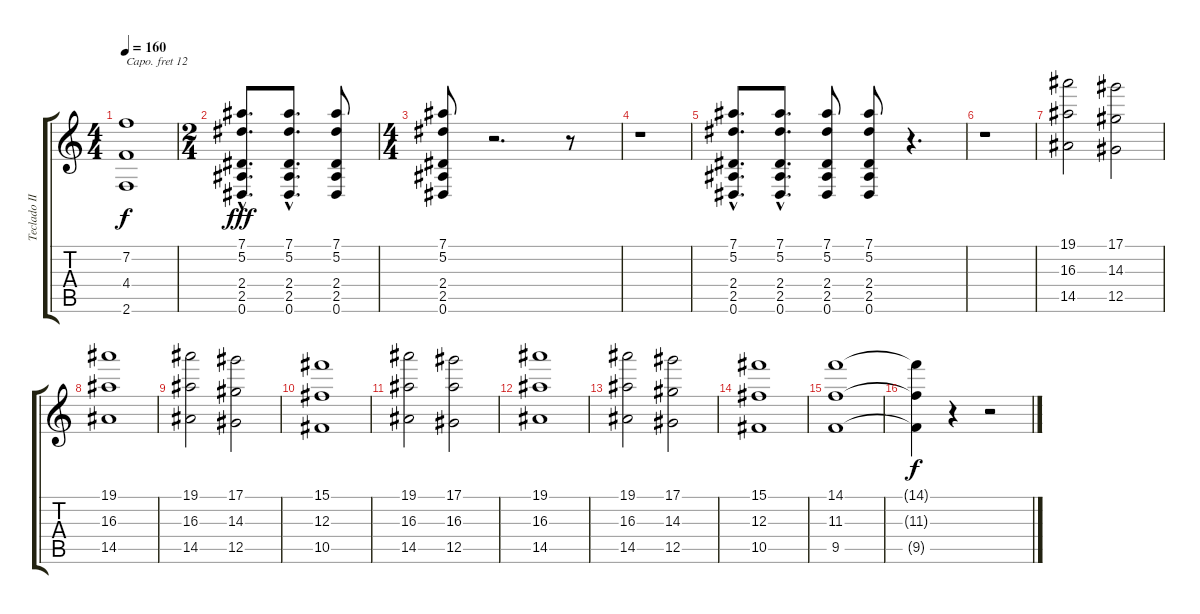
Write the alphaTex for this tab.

\track ("Teclado II" "Teclado II") {instrument stringensemble1}
\staff {score tabs}
\capo 12
\tuning (Eb4 Bb3 Gb3 Db3 Ab2 Eb2) {hide}
\ts (4 4)
\tempo 160
\clef g2
\ks c
(7.2 4.4 2.6).1{dy f} |
\ts (2 4)
(7.1{hac} 5.2{hac} 2.4{hac} 2.5{hac} 0.6{hac}).8{d dy fff volume 16} (7.1{hac} 5.2{hac} 2.4{hac} 2.5{hac} 0.6{hac}).8{d} (7.1 5.2 2.4 2.5 0.6).8 |
\ts (4 4)
(7.1 5.2 2.4 2.5 0.6).8 r.2{d} r.8 |
r.1 |
(7.1{hac} 5.2{hac} 2.4{hac} 2.5{hac} 0.6{hac}).8{d} (7.1{hac} 5.2{hac} 2.4{hac} 2.5{hac} 0.6{hac}).8{d} (7.1 5.2 2.4 2.5 0.6).8 (7.1 5.2 2.4 2.5 0.6).8 r.4{d} |
r.1{volume 4} |
(19.1 16.3 14.5).2 (17.1 14.3 12.5).2 |
(19.1 16.3 14.5).1 |
(19.1 16.3 14.5).2 (17.1 14.3 12.5).2 |
(15.1 12.3 10.5).1 |
(19.1 16.3 14.5).2 (17.1 16.3 12.5).2 |
(19.1 16.3 14.5).1 |
(19.1 16.3 14.5).2 (17.1 14.3 12.5).2 |
(15.1 12.3 10.5).1 |
(14.1 11.3 9.5).1 |
(14.1{t} 11.3{t} 9.5{t}).4{dy f} r.4 r.2
